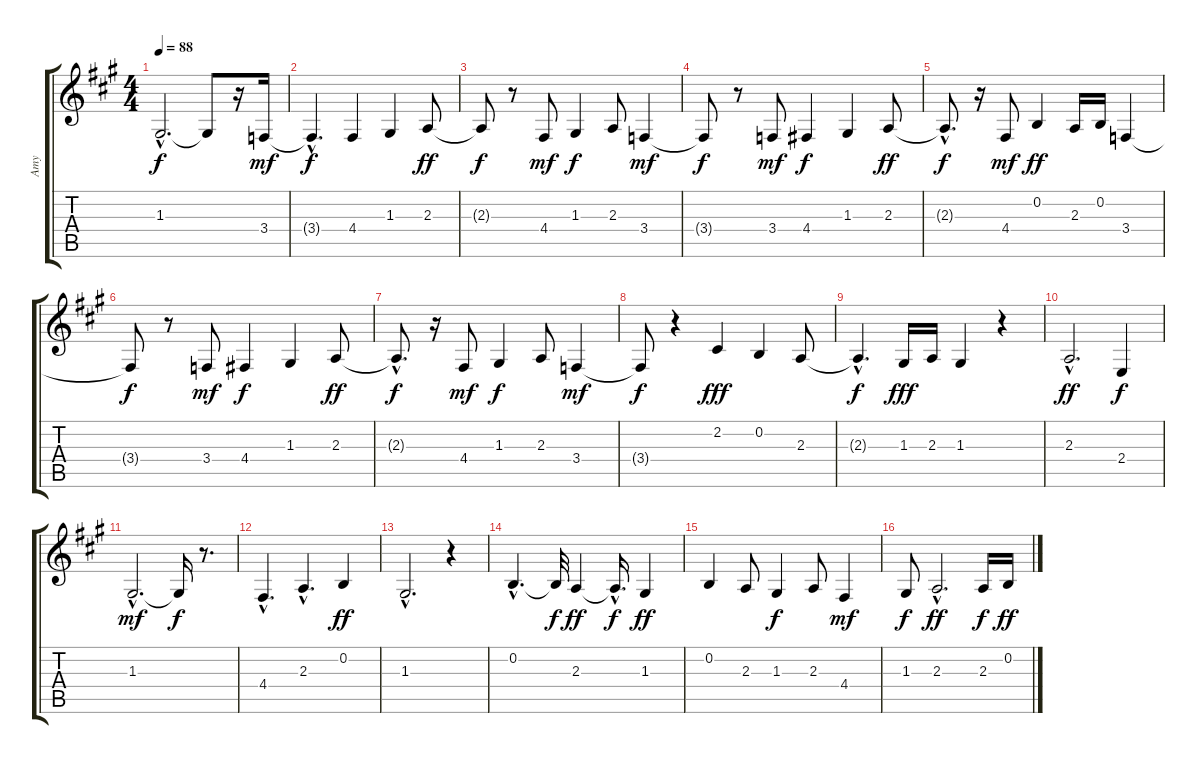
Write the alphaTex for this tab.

\track ("Amy" "Amy") {instrument lead2sawtooth}
\staff {score tabs}
\tuning (E4 B3 G3 D3 A2 E2) {hide}
\ts (4 4)
\tempo 88
\clef g2
\ks f#minor
1.3{hac}.2{d dy f} 1.3{t}.8 r.16 3.4.16{dy mf} |
3.4{hac t}.4{d dy f} 4.4.4 1.3.4 2.3.8{dy ff} |
2.3{t}.8{dy f} r.8 4.4.8{dy mf} 1.3.4{dy f} 2.3.8 3.4.4{dy mf} |
3.4{t}.8{dy f} r.8 3.4.8{dy mf} 4.4.4{dy f} 1.3.4 2.3.8{dy ff} |
2.3{hac t}.8{d dy f} r.16 4.4.8{dy mf} 0.2.4{dy ff} 2.3.16 0.2.16 3.4.4 |
3.4{t}.8{dy f} r.8 3.4.8{dy mf} 4.4.4{dy f} 1.3.4 2.3.8{dy ff} |
2.3{hac t}.8{d dy f} r.16 4.4.8{dy mf} 1.3.4{dy f} 2.3.8 3.4.4{dy mf} |
3.4{t}.8{dy f} r.4 2.2.4{dy fff} 0.2.4 2.3.8 |
2.3{hac t}.4{d dy f} 1.3.16{dy fff} 2.3.16 1.3.4 r.4 |
2.3{hac}.2{d dy ff} 2.4.4{dy f} |
1.3{hac}.2{d dy mf} 1.3{t}.16{dy f} r.8{d} |
4.4{hac}.4{d} 2.3{hac}.4{d} 0.2.4{dy ff} |
1.3{hac}.2{d} r.4 |
0.2{hac}.4{d} 0.2{t}.32{dy f} 2.3.4{dy ff} 2.3{hac t}.16{d dy f} 1.3.4{dy ff} |
0.2.4 2.3.8 1.3.4{dy f} 2.3.8 4.4.4{dy mf} |
1.3.8{dy f} 2.3{hac}.2{d dy ff} 2.3.16{dy f} 0.2.16{dy ff}
